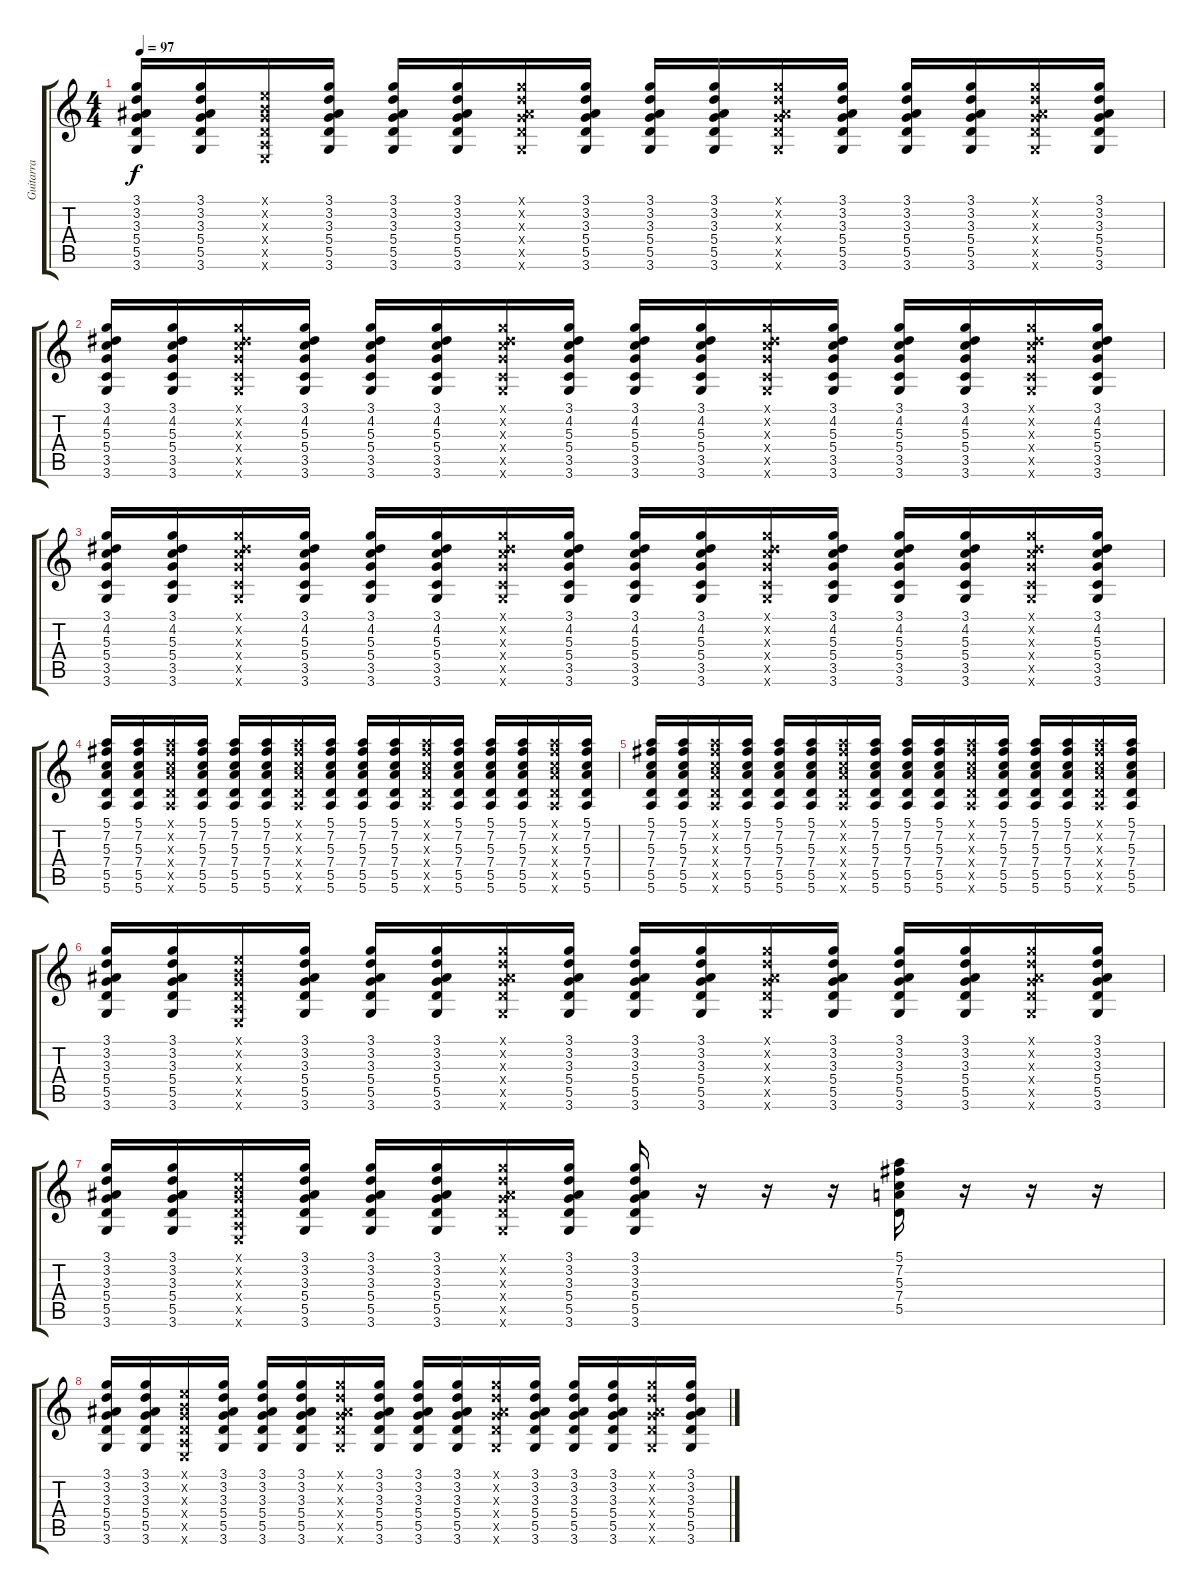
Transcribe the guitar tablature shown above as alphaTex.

\track ("Guitarra" "Guitarra") {instrument acousticguitarsteel}
\staff {score tabs}
\tuning (E4 B3 G3 D3 A2 E2) {hide}
\ts (4 4)
\tempo 97
\clef g2
\ks c
(3.1 3.2 3.3 5.4 5.5 3.6).16{dy f} (3.1 3.2 3.3 5.4 5.5 3.6).16 (0.1{x} 0.2{x} 0.3{x} 0.4{x} 0.5{x} 0.6{x}).16 (3.1 3.2 3.3 5.4 5.5 3.6).16 (3.1 3.2 3.3 5.4 5.5 3.6).16 (3.1 3.2 3.3 5.4 5.5 3.6).16 (3.1{x} 3.2{x} 3.3{x} 5.4{x} 5.5{x} 3.6{x}).16 (3.1 3.2 3.3 5.4 5.5 3.6).16 (3.1 3.2 3.3 5.4 5.5 3.6).16 (3.1 3.2 3.3 5.4 5.5 3.6).16 (3.1{x} 3.2{x} 3.3{x} 5.4{x} 5.5{x} 3.6{x}).16 (3.1 3.2 3.3 5.4 5.5 3.6).16 (3.1 3.2 3.3 5.4 5.5 3.6).16 (3.1 3.2 3.3 5.4 5.5 3.6).16 (3.1{x} 3.2{x} 3.3{x} 5.4{x} 5.5{x} 3.6{x}).16 (3.1 3.2 3.3 5.4 5.5 3.6).16 |
(3.1 4.2 5.3 5.4 3.5 3.6).16 (3.1 4.2 5.3 5.4 3.5 3.6).16 (3.1{x} 4.2{x} 5.3{x} 5.4{x} 3.5{x} 3.6{x}).16 (3.1 4.2 5.3 5.4 3.5 3.6).16 (3.1 4.2 5.3 5.4 3.5 3.6).16 (3.1 4.2 5.3 5.4 3.5 3.6).16 (3.1{x} 4.2{x} 5.3{x} 5.4{x} 3.5{x} 3.6{x}).16 (3.1 4.2 5.3 5.4 3.5 3.6).16 (3.1 4.2 5.3 5.4 3.5 3.6).16 (3.1 4.2 5.3 5.4 3.5 3.6).16 (3.1{x} 4.2{x} 5.3{x} 5.4{x} 3.5{x} 3.6{x}).16 (3.1 4.2 5.3 5.4 3.5 3.6).16 (3.1 4.2 5.3 5.4 3.5 3.6).16 (3.1 4.2 5.3 5.4 3.5 3.6).16 (3.1{x} 4.2{x} 5.3{x} 5.4{x} 3.5{x} 3.6{x}).16 (3.1 4.2 5.3 5.4 3.5 3.6).16 |
(3.1 4.2 5.3 5.4 3.5 3.6).16 (3.1 4.2 5.3 5.4 3.5 3.6).16 (3.1{x} 4.2{x} 5.3{x} 5.4{x} 3.5{x} 3.6{x}).16 (3.1 4.2 5.3 5.4 3.5 3.6).16 (3.1 4.2 5.3 5.4 3.5 3.6).16 (3.1 4.2 5.3 5.4 3.5 3.6).16 (3.1{x} 4.2{x} 5.3{x} 5.4{x} 3.5{x} 3.6{x}).16 (3.1 4.2 5.3 5.4 3.5 3.6).16 (3.1 4.2 5.3 5.4 3.5 3.6).16 (3.1 4.2 5.3 5.4 3.5 3.6).16 (3.1{x} 4.2{x} 5.3{x} 5.4{x} 3.5{x} 3.6{x}).16 (3.1 4.2 5.3 5.4 3.5 3.6).16 (3.1 4.2 5.3 5.4 3.5 3.6).16 (3.1 4.2 5.3 5.4 3.5 3.6).16 (3.1{x} 4.2{x} 5.3{x} 5.4{x} 3.5{x} 3.6{x}).16 (3.1 4.2 5.3 5.4 3.5 3.6).16 |
(5.1 7.2 5.3 7.4 5.5 5.6).16 (5.1 7.2 5.3 7.4 5.5 5.6).16 (5.1{x} 7.2{x} 5.3{x} 7.4{x} 5.5{x} 5.6{x}).16 (5.1 7.2 5.3 7.4 5.5 5.6).16 (5.1 7.2 5.3 7.4 5.5 5.6).16 (5.1 7.2 5.3 7.4 5.5 5.6).16 (5.1{x} 7.2{x} 5.3{x} 7.4{x} 5.5{x} 5.6{x}).16 (5.1 7.2 5.3 7.4 5.5 5.6).16 (5.1 7.2 5.3 7.4 5.5 5.6).16 (5.1 7.2 5.3 7.4 5.5 5.6).16 (5.1{x} 7.2{x} 5.3{x} 7.4{x} 5.5{x} 5.6{x}).16 (5.1 7.2 5.3 7.4 5.5 5.6).16 (5.1 7.2 5.3 7.4 5.5 5.6).16 (5.1 7.2 5.3 7.4 5.5 5.6).16 (5.1{x} 7.2{x} 5.3{x} 7.4{x} 5.5{x} 5.6{x}).16 (5.1 7.2 5.3 7.4 5.5 5.6).16 |
(5.1 7.2 5.3 7.4 5.5 5.6).16 (5.1 7.2 5.3 7.4 5.5 5.6).16 (5.1{x} 7.2{x} 5.3{x} 7.4{x} 5.5{x} 5.6{x}).16 (5.1 7.2 5.3 7.4 5.5 5.6).16 (5.1 7.2 5.3 7.4 5.5 5.6).16 (5.1 7.2 5.3 7.4 5.5 5.6).16 (5.1{x} 7.2{x} 5.3{x} 7.4{x} 5.5{x} 5.6{x}).16 (5.1 7.2 5.3 7.4 5.5 5.6).16 (5.1 7.2 5.3 7.4 5.5 5.6).16 (5.1 7.2 5.3 7.4 5.5 5.6).16 (5.1{x} 7.2{x} 5.3{x} 7.4{x} 5.5{x} 5.6{x}).16 (5.1 7.2 5.3 7.4 5.5 5.6).16 (5.1 7.2 5.3 7.4 5.5 5.6).16 (5.1 7.2 5.3 7.4 5.5 5.6).16 (5.1{x} 7.2{x} 5.3{x} 7.4{x} 5.5{x} 5.6{x}).16 (5.1 7.2 5.3 7.4 5.5 5.6).16 |
(3.1 3.2 3.3 5.4 5.5 3.6).16 (3.1 3.2 3.3 5.4 5.5 3.6).16 (0.1{x} 0.2{x} 0.3{x} 0.4{x} 0.5{x} 0.6{x}).16 (3.1 3.2 3.3 5.4 5.5 3.6).16 (3.1 3.2 3.3 5.4 5.5 3.6).16 (3.1 3.2 3.3 5.4 5.5 3.6).16 (3.1{x} 3.2{x} 3.3{x} 5.4{x} 5.5{x} 3.6{x}).16 (3.1 3.2 3.3 5.4 5.5 3.6).16 (3.1 3.2 3.3 5.4 5.5 3.6).16 (3.1 3.2 3.3 5.4 5.5 3.6).16 (3.1{x} 3.2{x} 3.3{x} 5.4{x} 5.5{x} 3.6{x}).16 (3.1 3.2 3.3 5.4 5.5 3.6).16 (3.1 3.2 3.3 5.4 5.5 3.6).16 (3.1 3.2 3.3 5.4 5.5 3.6).16 (3.1{x} 3.2{x} 3.3{x} 5.4{x} 5.5{x} 3.6{x}).16 (3.1 3.2 3.3 5.4 5.5 3.6).16 |
(3.1 3.2 3.3 5.4 5.5 3.6).16 (3.1 3.2 3.3 5.4 5.5 3.6).16 (0.1{x} 0.2{x} 0.3{x} 0.4{x} 0.5{x} 0.6{x}).16 (3.1 3.2 3.3 5.4 5.5 3.6).16 (3.1 3.2 3.3 5.4 5.5 3.6).16 (3.1 3.2 3.3 5.4 5.5 3.6).16 (3.1{x} 3.2{x} 3.3{x} 5.4{x} 5.5{x} 3.6{x}).16 (3.1 3.2 3.3 5.4 5.5 3.6).16 (3.1 3.2 3.3 5.4 5.5 3.6).16 r.16 r.16 r.16 (5.1 7.2 5.3 7.4 5.5).16{volume 14} r.16 r.16 r.16 |
(3.1 3.2 3.3 5.4 5.5 3.6).16{volume 9} (3.1 3.2 3.3 5.4 5.5 3.6).16 (0.1{x} 0.2{x} 0.3{x} 0.4{x} 0.5{x} 0.6{x}).16 (3.1 3.2 3.3 5.4 5.5 3.6).16 (3.1 3.2 3.3 5.4 5.5 3.6).16 (3.1 3.2 3.3 5.4 5.5 3.6).16 (3.1{x} 3.2{x} 3.3{x} 5.4{x} 5.5{x} 3.6{x}).16 (3.1 3.2 3.3 5.4 5.5 3.6).16 (3.1 3.2 3.3 5.4 5.5 3.6).16 (3.1 3.2 3.3 5.4 5.5 3.6).16 (3.1{x} 3.2{x} 3.3{x} 5.4{x} 5.5{x} 3.6{x}).16 (3.1 3.2 3.3 5.4 5.5 3.6).16 (3.1 3.2 3.3 5.4 5.5 3.6).16 (3.1 3.2 3.3 5.4 5.5 3.6).16 (3.1{x} 3.2{x} 3.3{x} 5.4{x} 5.5{x} 3.6{x}).16 (3.1 3.2 3.3 5.4 5.5 3.6).16
